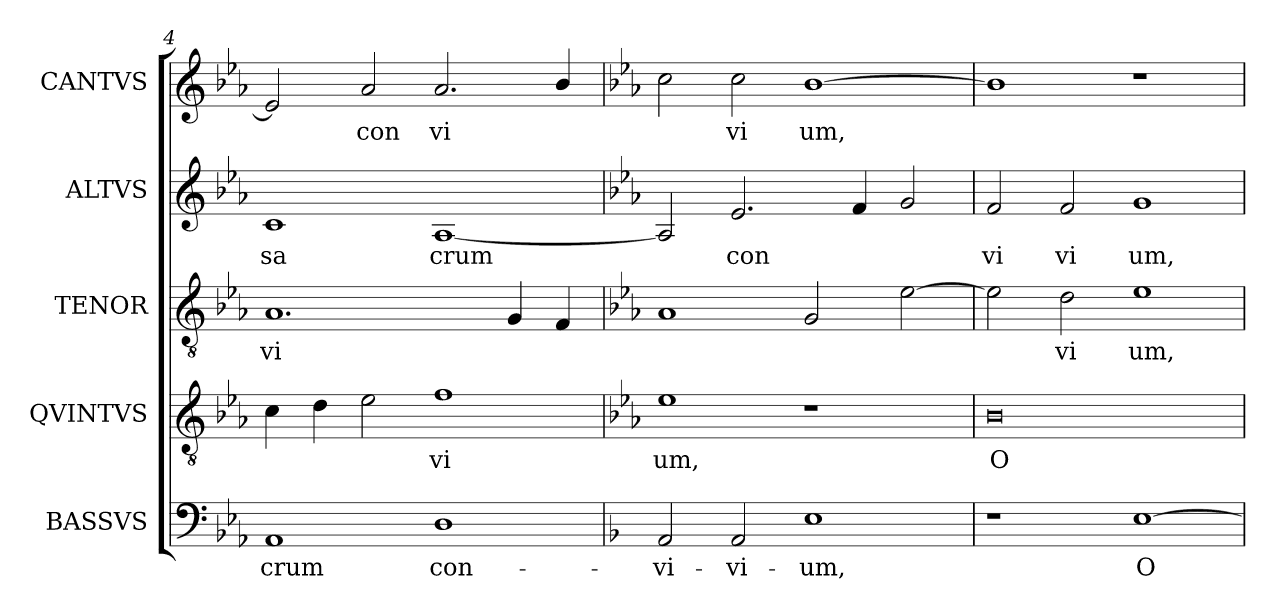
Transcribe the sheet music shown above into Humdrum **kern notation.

**kern	**text	**kern	**text	**kern	**text	**kern	**text	**kern	**text
*part5	*part5	*part4	*part4	*part3	*part3	*part2	*part2	*part1	*part1
*staff5	*staff5	*staff4	*staff4	*staff3	*staff3	*staff2	*staff2	*staff1	*staff1
*I"BASSVS	*	*I"QVINTVS	*	*I"TENOR	*	*I"ALTVS	*	*I"CANTVS	*
*clefF4	*	*clefGv2	*	*clefGv2	*	*clefG2	*	*clefG2	*
*k[b-e-a-]	*	*k[b-e-a-]	*	*k[b-e-a-]	*	*k[b-e-a-]	*	*k[b-e-a-]	*
*E-:	*	*E-:	*	*E-:	*	*E-:	*	*E-:	*
=4	=4	=4	=4	=4	=4	=4	=4	=4	=4
!	!LO:LY:b:cj	!	!LO:LY:b:cj	!	!LO:LY:b:cj	!	!LO:LY:b:cj	!	!LO:LY:b:cj
1AA-	-crum	4c\	.	1.A-	vi	1c	sa	2e-/]	.
!	!	!	!LO:LY:b:cj	!	!	!	!	!	!
.	.	4d\	.	.	.	.	.	.	.
!	!	!	!LO:LY:b:cj	!	!	!	!	!	!LO:LY:b:cj
.	.	2e-\	.	.	.	.	.	2a-/	con
!	!LO:LY:b:cj	!	!LO:LY:b:cj	!	!	!	!LO:LY:b:cj	!	!LO:LY:b:cj
1D	con-	1f	vi	.	.	[<1A-	crum	2.a-/	vi
!	!	!	!	!	!LO:LY:b:cj	!	!	!	!
.	.	.	.	4G/	.	.	.	.	.
!	!	!	!	!	!LO:LY:b:cj	!	!	!	!LO:LY:b:cj
.	.	.	.	4F/	.	.	.	4b-/	.
=5	=5	=5	=5	=5	=5	=5	=5	=5	=5
*k[b-]	*	*	*	*	*	*	*	*	*
*F:	*	*	*	*	*	*	*	*	*
!	!LO:LY:b:cj	!	!LO:LY:b:cj	!	!LO:LY:b:cj	!	!LO:LY:b:cj	!	!LO:LY:b:cj
2AA/	-vi-	1e-	um,	1A-	.	2A-/]	.	2cc\	.
!	!LO:LY:b:cj	!	!	!	!	!	!LO:LY:b:cj	!	!LO:LY:b:cj
2AA/	-vi-	.	.	.	.	2.e-/	con	2cc\	vi
!	!LO:LY:b:cj	!	!	!	!LO:LY:b:cj	!	!	!	!LO:LY:b:cj
1E	-um,	1r	.	2G/	.	.	.	[>1b-	um,
!	!	!	!	!	!	!	!LO:LY:b:cj	!	!
.	.	.	.	.	.	4f/	.	.	.
!	!	!	!	!	!LO:LY:b:cj	!	!LO:LY:b:cj	!	!
.	.	.	.	[>2e-\	.	2g/	.	.	.
=6	=6	=6	=6	=6	=6	=6	=6	=6	=6
!	!	!	!LO:LY:b:cj	!	!LO:LY:b:cj	!	!LO:LY:b:cj	!	!LO:LY:b:cj
1r	.	0B-	O	2e-\]	.	2f/	vi	1b-]	.
!	!	!	!	!	!LO:LY:b:cj	!	!LO:LY:b:cj	!	!
.	.	.	.	2d\	vi	2f/	vi	.	.
!	!LO:LY:b:cj	!	!	!	!LO:LY:b:cj	!	!LO:LY:b:cj	!	!
[<1E	O	.	.	1e-	um,	1g	um,	1r	.
=	=	=	=	=	=	=	=	=	=
*-	*-	*-	*-	*-	*-	*-	*-	*-	*-
